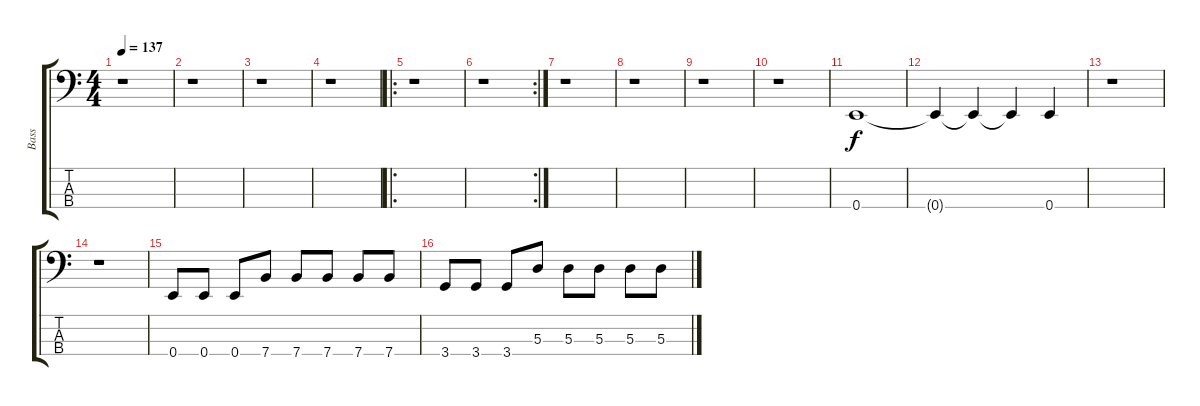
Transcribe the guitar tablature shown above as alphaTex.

\track ("Bass" "Bass") {instrument electricbassfinger}
\staff {score tabs}
\tuning (G2 D2 A1 E1) {hide}
\ts (4 4)
\tempo 137
\clef f4
\ks c
r.1{dy f} |
r.1 |
r.1 |
r.1 |
\ro
r.1 |
\rc 2
r.1 |
r.1 |
r.1 |
r.1 |
r.1 |
0.4.1 |
0.4{t}.4 0.4{t}.4 0.4{t}.4 0.4.4 |
r.1 |
r.1 |
0.4.8 0.4.8 0.4.8 7.4.8 7.4.8 7.4.8 7.4.8 7.4.8 |
3.4.8 3.4.8 3.4.8 5.3.8 5.3.8 5.3.8 5.3.8 5.3.8
